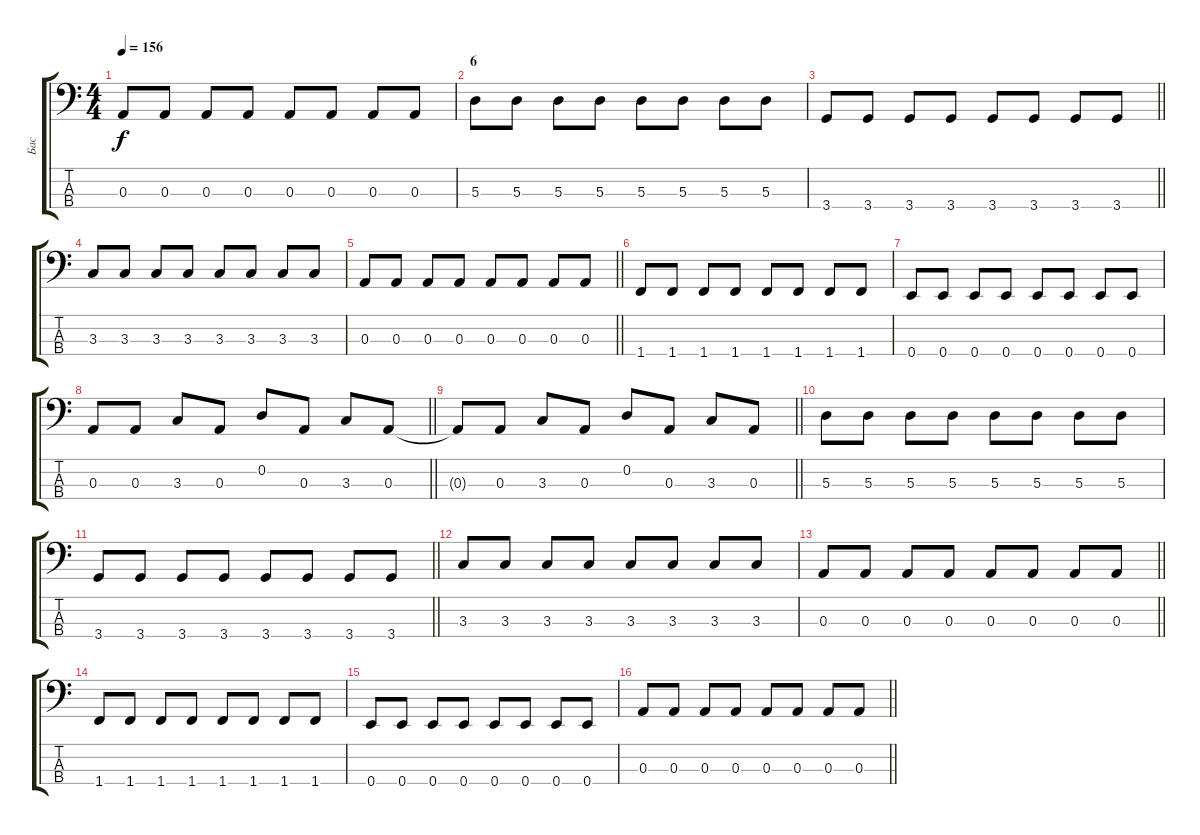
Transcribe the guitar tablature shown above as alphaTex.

\track ("Бас" "Бас") {instrument electricbassfinger}
\staff {score tabs}
\tuning (G2 D2 A1 E1) {hide}
\ts (4 4)
\tempo 156
\clef f4
\ks c
0.3.8{dy f} 0.3.8 0.3.8 0.3.8 0.3.8 0.3.8 0.3.8 0.3.8 |
\section ("" "6")
5.3.8 5.3.8 5.3.8 5.3.8 5.3.8 5.3.8 5.3.8 5.3.8 |
\barLineRight lightlight
3.4.8 3.4.8 3.4.8 3.4.8 3.4.8 3.4.8 3.4.8 3.4.8 |
3.3.8 3.3.8 3.3.8 3.3.8 3.3.8 3.3.8 3.3.8 3.3.8 |
\barLineRight lightlight
0.3.8 0.3.8 0.3.8 0.3.8 0.3.8 0.3.8 0.3.8 0.3.8 |
1.4.8 1.4.8 1.4.8 1.4.8 1.4.8 1.4.8 1.4.8 1.4.8 |
0.4.8 0.4.8 0.4.8 0.4.8 0.4.8 0.4.8 0.4.8 0.4.8 |
\barLineRight lightlight
0.3.8 0.3.8 3.3.8 0.3.8 0.2.8 0.3.8 3.3.8 0.3.8 |
\barLineRight lightlight
0.3{t}.8 0.3.8 3.3.8 0.3.8 0.2.8 0.3.8 3.3.8 0.3.8 |
5.3.8 5.3.8 5.3.8 5.3.8 5.3.8 5.3.8 5.3.8 5.3.8 |
\barLineRight lightlight
3.4.8 3.4.8 3.4.8 3.4.8 3.4.8 3.4.8 3.4.8 3.4.8 |
3.3.8 3.3.8 3.3.8 3.3.8 3.3.8 3.3.8 3.3.8 3.3.8 |
\barLineRight lightlight
0.3.8 0.3.8 0.3.8 0.3.8 0.3.8 0.3.8 0.3.8 0.3.8 |
1.4.8 1.4.8 1.4.8 1.4.8 1.4.8 1.4.8 1.4.8 1.4.8 |
0.4.8 0.4.8 0.4.8 0.4.8 0.4.8 0.4.8 0.4.8 0.4.8 |
\barLineRight lightlight
0.3.8 0.3.8 0.3.8 0.3.8 0.3.8 0.3.8 0.3.8 0.3.8
